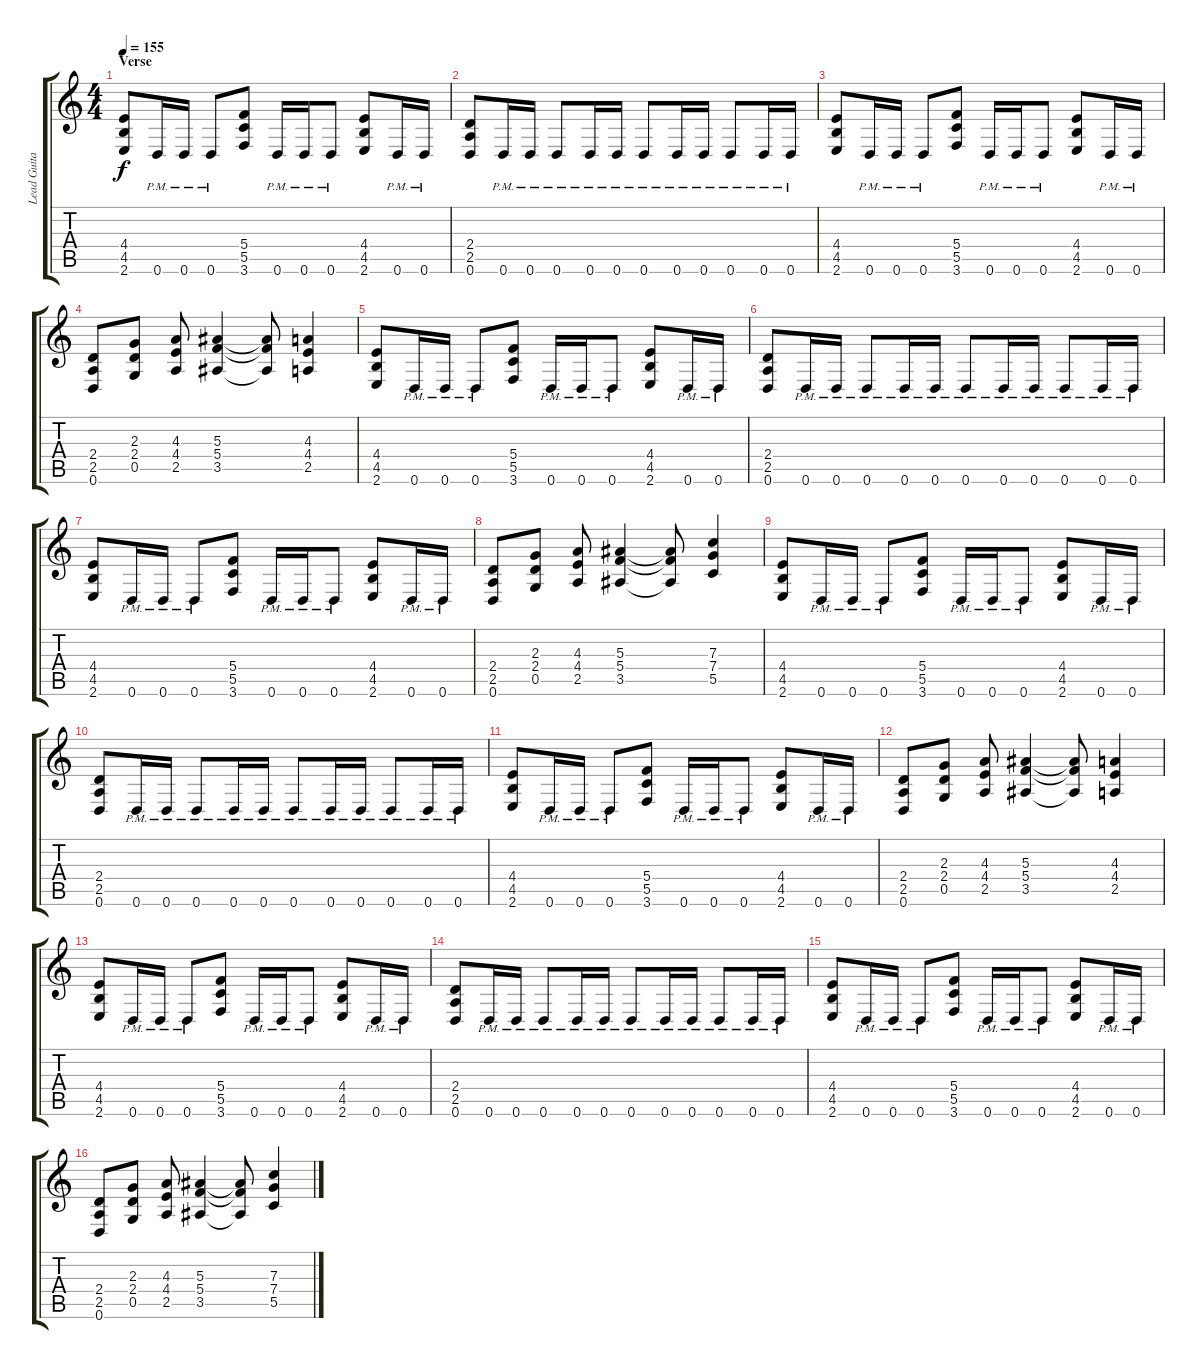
\track ("Lead Guitar" "Lead Guita") {instrument distortionguitar}
\staff {score tabs}
\tuning (D4 A3 F3 C3 G2 D2) {hide}
\ts (4 4)
\section ("" "Verse")
\tempo 155
\clef g2
\ks c
(4.4 4.5 2.6).8{dy f} 0.6{pm}.16 0.6{pm}.16 0.6{pm}.8 (5.4 5.5 3.6).8 0.6{pm}.16 0.6{pm}.16 0.6{pm}.8 (4.4 4.5 2.6).8 0.6{pm}.16 0.6{pm}.16 |
(2.4 2.5 0.6).8 0.6{pm}.16 0.6{pm}.16 0.6{pm}.8 0.6{pm}.16 0.6{pm}.16 0.6{pm}.8 0.6{pm}.16 0.6{pm}.16 0.6{pm}.8 0.6{pm}.16 0.6{pm}.16 |
(4.4 4.5 2.6).8 0.6{pm}.16 0.6{pm}.16 0.6{pm}.8 (5.4 5.5 3.6).8 0.6{pm}.16 0.6{pm}.16 0.6{pm}.8 (4.4 4.5 2.6).8 0.6{pm}.16 0.6{pm}.16 |
(2.4 2.5 0.6).8 (2.3 2.4 0.5).8 (4.3 4.4 2.5).8 (5.3 5.4 3.5).4 (5.3{t} 5.4{t} 3.5{t}).8 (4.3 4.4 2.5).4 |
(4.4 4.5 2.6).8 0.6{pm}.16 0.6{pm}.16 0.6{pm}.8 (5.4 5.5 3.6).8 0.6{pm}.16 0.6{pm}.16 0.6{pm}.8 (4.4 4.5 2.6).8 0.6{pm}.16 0.6{pm}.16 |
(2.4 2.5 0.6).8 0.6{pm}.16 0.6{pm}.16 0.6{pm}.8 0.6{pm}.16 0.6{pm}.16 0.6{pm}.8 0.6{pm}.16 0.6{pm}.16 0.6{pm}.8 0.6{pm}.16 0.6{pm}.16 |
(4.4 4.5 2.6).8 0.6{pm}.16 0.6{pm}.16 0.6{pm}.8 (5.4 5.5 3.6).8 0.6{pm}.16 0.6{pm}.16 0.6{pm}.8 (4.4 4.5 2.6).8 0.6{pm}.16 0.6{pm}.16 |
(2.4 2.5 0.6).8 (2.3 2.4 0.5).8 (4.3 4.4 2.5).8 (5.3 5.4 3.5).4 (5.3{t} 5.4{t} 3.5{t}).8 (7.3 7.4 5.5).4 |
(4.4 4.5 2.6).8 0.6{pm}.16 0.6{pm}.16 0.6{pm}.8 (5.4 5.5 3.6).8 0.6{pm}.16 0.6{pm}.16 0.6{pm}.8 (4.4 4.5 2.6).8 0.6{pm}.16 0.6{pm}.16 |
(2.4 2.5 0.6).8 0.6{pm}.16 0.6{pm}.16 0.6{pm}.8 0.6{pm}.16 0.6{pm}.16 0.6{pm}.8 0.6{pm}.16 0.6{pm}.16 0.6{pm}.8 0.6{pm}.16 0.6{pm}.16 |
(4.4 4.5 2.6).8 0.6{pm}.16 0.6{pm}.16 0.6{pm}.8 (5.4 5.5 3.6).8 0.6{pm}.16 0.6{pm}.16 0.6{pm}.8 (4.4 4.5 2.6).8 0.6{pm}.16 0.6{pm}.16 |
(2.4 2.5 0.6).8 (2.3 2.4 0.5).8 (4.3 4.4 2.5).8 (5.3 5.4 3.5).4 (5.3{t} 5.4{t} 3.5{t}).8 (4.3 4.4 2.5).4 |
(4.4 4.5 2.6).8 0.6{pm}.16 0.6{pm}.16 0.6{pm}.8 (5.4 5.5 3.6).8 0.6{pm}.16 0.6{pm}.16 0.6{pm}.8 (4.4 4.5 2.6).8 0.6{pm}.16 0.6{pm}.16 |
(2.4 2.5 0.6).8 0.6{pm}.16 0.6{pm}.16 0.6{pm}.8 0.6{pm}.16 0.6{pm}.16 0.6{pm}.8 0.6{pm}.16 0.6{pm}.16 0.6{pm}.8 0.6{pm}.16 0.6{pm}.16 |
(4.4 4.5 2.6).8 0.6{pm}.16 0.6{pm}.16 0.6{pm}.8 (5.4 5.5 3.6).8 0.6{pm}.16 0.6{pm}.16 0.6{pm}.8 (4.4 4.5 2.6).8 0.6{pm}.16 0.6{pm}.16 |
(2.4 2.5 0.6).8 (2.3 2.4 0.5).8 (4.3 4.4 2.5).8 (5.3 5.4 3.5).4 (5.3{t} 5.4{t} 3.5{t}).8 (7.3 7.4 5.5).4
